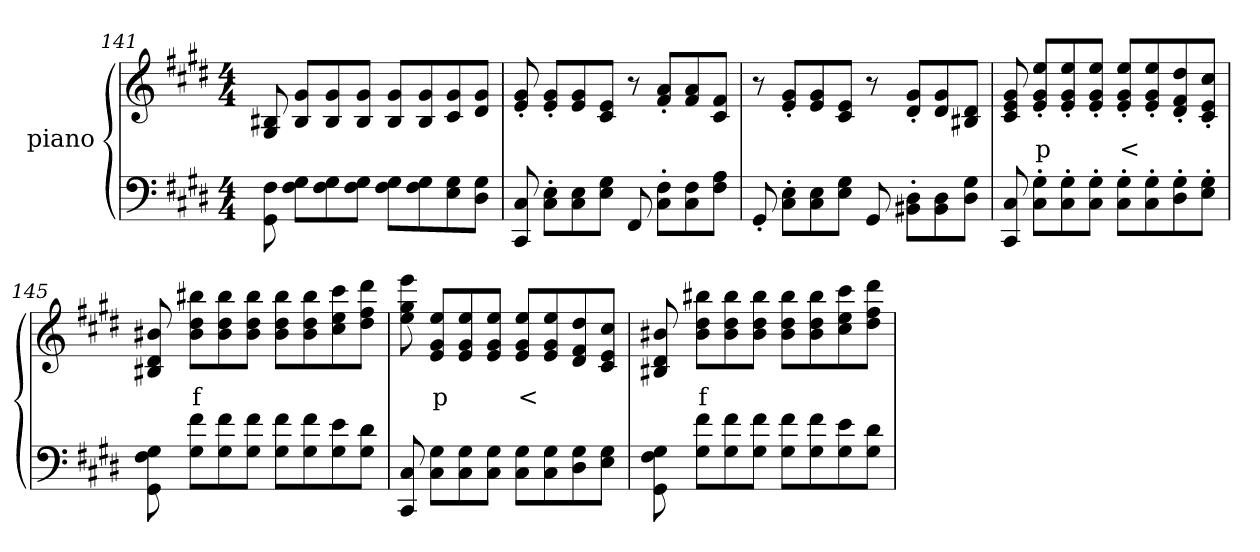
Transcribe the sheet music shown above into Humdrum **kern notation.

**kern	**kern	**text
*part2	*part1	*part1
*staff2	*staff1	*staff1
*	*I"piano	*
*clefF4	*clefG2	*
*k[f#c#g#d#]	*k[f#c#g#d#]	*
*c#:	*c#:	*
*M4/4	*M4/4	*
=141	=141	=141
8GG#\ 8F#\	8G# 8B#X	.
8F# 8G#L	8B# 8g#L	.
8F# 8G#	8B# 8g#	.
8F# 8G#J	8B# 8g#J	.
8F# 8G#L	8B# 8g#L	.
8F# 8G#	8B# 8g#	.
8E 8G#	8c# 8g#	.
8D# 8G#J	8d# 8g#J	.
=142	=142	=142
8CC# 8C#	8e'> 8g#'>	.
8C#'> 8E'>L	8e'> 8g#'>L	.
8C# 8E	8e 8g#	.
8E 8G#J	8c# 8eJ	.
8FF#	8r	.
8C#'> 8F#'>L	8f#'> 8a'>L	.
8C# 8F#	8f# 8a	.
8F# 8AJ	8c# 8f#J	.
=143	=143	=143
8GG#'>	8r	.
8C#'> 8E'>L	8e'> 8g#'>L	.
8C# 8E	8e 8g#	.
8E 8G#J	8c# 8eJ	.
8GG#	8r	.
8BB#X'> 8D#'>L	8d#'> 8g#'>L	.
8BB# 8D#	8d# 8g#	.
8D# 8G#J	8B#X 8d#J	.
=144	=144	=144
8CC# 8C#	8c# 8e 8g#	.
8C#'> 8G#'>L	8e'> 8g#'> 8ee'>L	p
8C#'> 8G#'>	8e'> 8g#'> 8ee'>	.
8C#'> 8G#'>J	8e'> 8g#'> 8ee'>J	.
8C#'> 8G#'>L	8e'> 8g#'> 8ee'>L	<
8C#'> 8G#'>	8e'> 8g#'> 8ee'>	.
8D#'> 8G#'>	8d#'> 8f#'> 8dd#'>	.
8E'> 8G#'>J	8c#'> 8e'> 8cc#'>J	.
=145	=145	=145
8GG#\ 8F#\ 8G#\	8B#X 8d# 8b#X	.
8G# 8f#L	8b# 8dd# 8bb#L	f
8G# 8f#	8b# 8dd# 8bb#	.
8G# 8f#J	8b# 8dd# 8bb#J	.
8G# 8f#L	8b# 8dd# 8bb#L	.
8G# 8f#	8b# 8dd# 8bb#	.
8G# 8e	8cc# 8ee 8ccc#	.
8G# 8d#J	8dd# 8ff# 8ddd#J	.
=146	=146	=146
8CC# 8C#	8ee 8gg# 8eee	.
8C# 8G#L	8e 8g# 8eeL	p
8C# 8G#	8e 8g# 8ee	.
8C# 8G#J	8e 8g# 8eeJ	.
8C# 8G#L	8e 8g# 8eeL	<
8C# 8G#	8e 8g# 8ee	.
8D# 8G#	8d# 8f# 8dd#	.
8E 8G#J	8c# 8e 8cc#J	.
=147	=147	=147
8GG#\ 8F#\ 8G#\	8B#X 8d# 8b#X	.
8G# 8f#L	8b# 8dd# 8bb#L	f
8G# 8f#	8b# 8dd# 8bb#	.
8G# 8f#J	8b# 8dd# 8bb#J	.
8G# 8f#L	8b# 8dd# 8bb#L	.
8G# 8f#	8b# 8dd# 8bb#	.
8G# 8e	8cc# 8ee 8ccc#	.
8G# 8d#J	8dd# 8ff# 8ddd#J	.
=	=	=
*-	*-	*-
